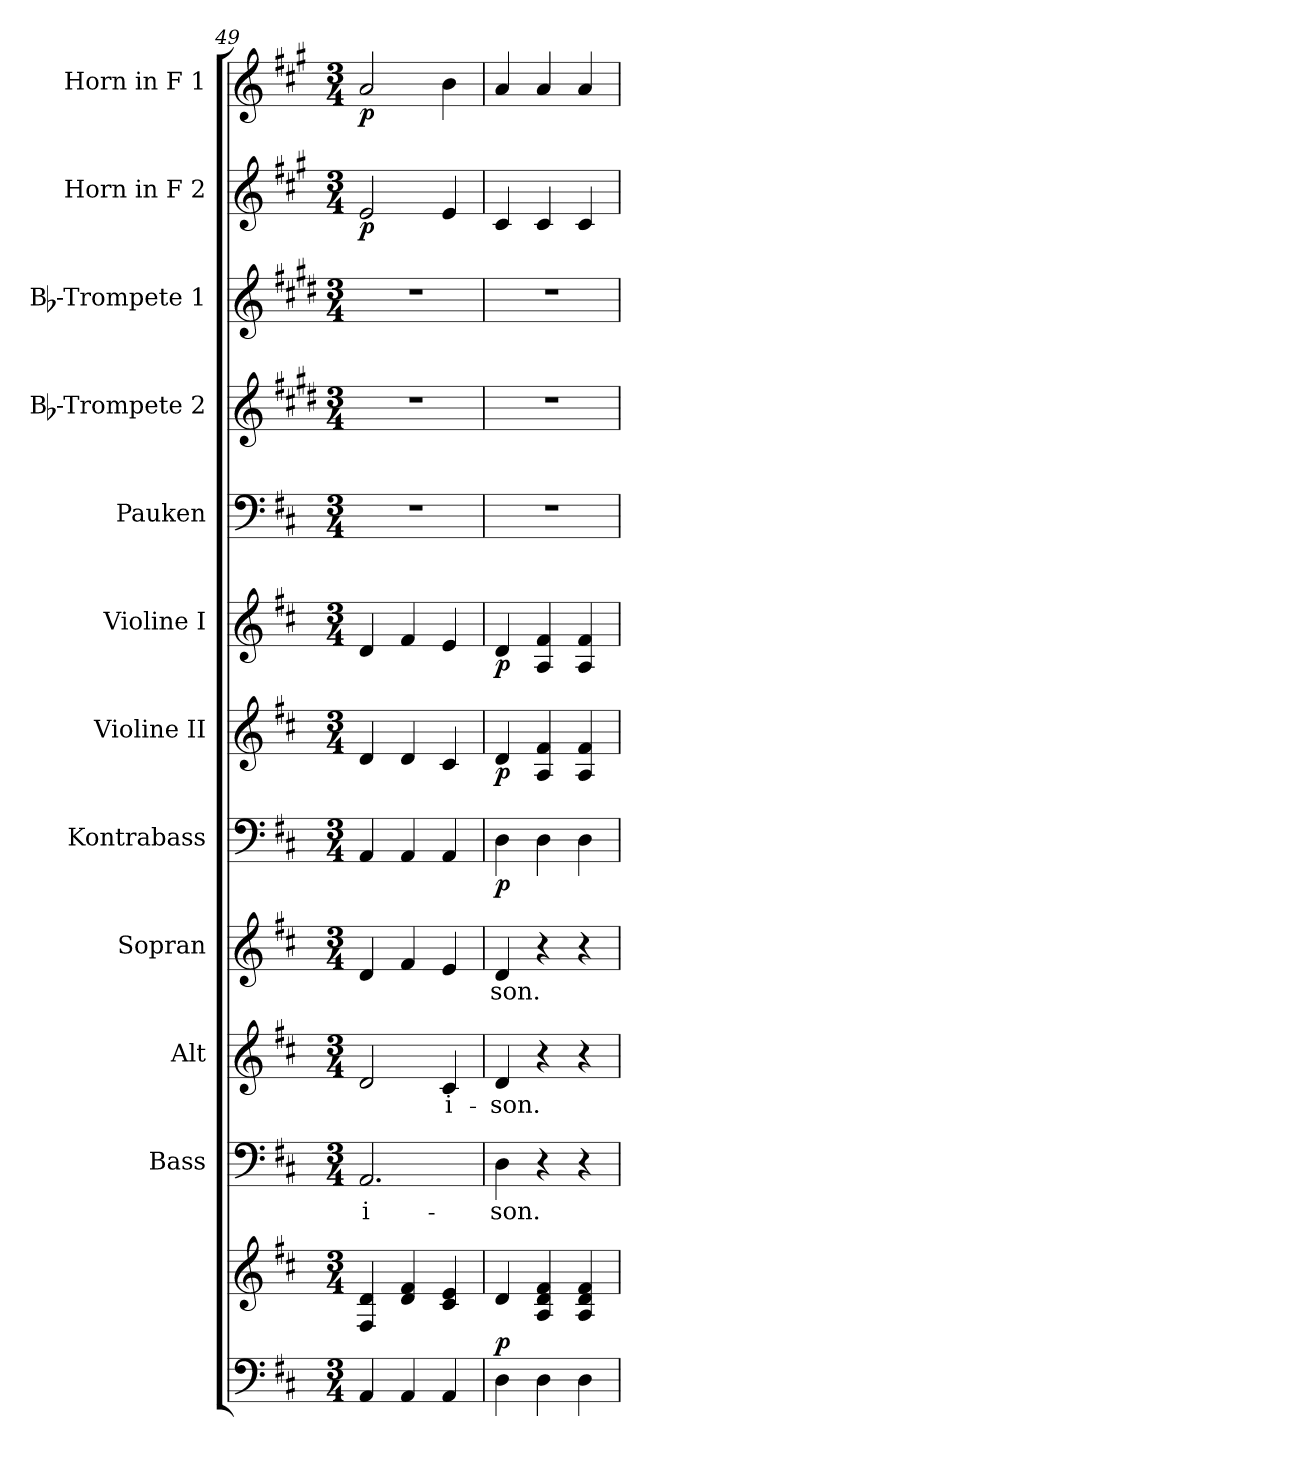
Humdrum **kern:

**kern	**kern	**dynam	**kern	**text	**kern	**text	**kern	**text	**kern	**dynam	**kern	**dynam	**kern	**dynam	**kern	**kern	**kern	**kern	**dynam	**kern	**dynam
*part12	*part12	*part12	*part11	*part11	*part10	*part10	*part9	*part9	*part8	*part8	*part7	*part7	*part6	*part6	*part5	*part4	*part3	*part2	*part2	*part1	*part1
*staff13	*staff12	*staff12/13	*staff11	*staff11	*staff10	*staff10	*staff9	*staff9	*staff8	*staff8	*staff7	*staff7	*staff6	*staff6	*staff5	*staff4	*staff3	*staff2	*staff2	*staff1	*staff1
*	*	*	*I"Bass	*	*I"Alt	*	*I"Sopran	*	*I"Kontrabass	*	*I"Violine II	*	*I"Violine I	*	*I"Pauken	*I"Bb-Trompete 2	*I"Bb-Trompete 1	*I"Horn in F 2	*	*I"Horn in F 1	*
*	*	*	*I'B.	*	*I'A.	*	*I'S.	*	*I'Kb.	*	*I'Vl. II	*	*I'Vl. I	*	*I'Pk.	*I'Bb Trp. 2	*I'Bb Trp. 1	*	*	*	*
*clefF4	*clefG2	*	*clefF4	*	*clefG2	*	*clefG2	*	*clefF4	*	*clefG2	*	*clefG2	*	*clefF4	*clefG2	*clefG2	*clefG2	*	*clefG2	*
*	*	*	*	*	*	*	*	*	*ITrd7c12	*	*	*	*	*	*	*ITrd1c2	*ITrd1c2	*ITrd4c7	*	*ITrd4c7	*
*k[f#c#]	*k[f#c#]	*	*k[f#c#]	*	*k[f#c#]	*	*k[f#c#]	*	*k[f#c#]	*	*k[f#c#]	*	*k[f#c#]	*	*k[f#c#]	*k[f#c#]	*k[f#c#]	*k[f#c#]	*	*k[f#c#]	*
*D:	*D:	*	*D:	*	*D:	*	*D:	*	*D:	*	*D:	*	*D:	*	*D:	*D:	*D:	*D:	*	*D:	*
*M3/4	*M3/4	*	*M3/4	*	*M3/4	*	*M3/4	*	*M3/4	*	*M3/4	*	*M3/4	*	*M3/4	*M3/4	*M3/4	*M3/4	*	*M3/4	*
=49	=49	=49	=49	=49	=49	=49	=49	=49	=49	=49	=49	=49	=49	=49	=49	=49	=49	=49	=49	=49	=49
!	!	!	!	!LO:LY:b	!	!	!	!	!	!	!	!	!	!	!	!	!	!	!LO:DY:b	!	!LO:DY:b
4AA/	4F#/ 4d/	.	2.AA/	-i-	2d/	.	4d/	.	4AAA/	.	4d/	.	4d/	.	2.r	2.r	2.r	2A/	p	2d/	p
4AA/	4d/ 4f#/	.	.	.	.	.	4f#/	.	4AAA/	.	4d/	.	4f#/	.	.	.	.	.	.	.	.
!	!	!	!	!	!	!LO:LY:b	!	!	!	!	!	!	!	!	!	!	!	!	!	!	!
4AA/	4c#/ 4e/	.	.	.	4c#/	-i-	4e/	.	4AAA/	.	4c#/	.	4e/	.	.	.	.	4A/	.	4e\	.
=50	=50	=50	=50	=50	=50	=50	=50	=50	=50	=50	=50	=50	=50	=50	=50	=50	=50	=50	=50	=50	=50
!	!	!LO:DY:a=2	!	!LO:LY:b	!	!LO:LY:b	!	!LO:LY:b	!	!LO:DY:b	!	!LO:DY:b	!	!LO:DY:b	!	!	!	!	!	!	!
4D\	4d/	p	4D\	-son.	4d/	-son.	4d/	-son.	4DD\	p	4d/	p	4d/	p	2.r	2.r	2.r	4F#/	.	4d/	.
4D\	4A/ 4d/ 4f#/	.	4r	.	4r	.	4r	.	4DD\	.	4A/ 4f#/	.	4A/ 4f#/	.	.	.	.	4F#/	.	4d/	.
4D\	4A/ 4d/ 4f#/	.	4r	.	4r	.	4r	.	4DD\	.	4A/ 4f#/	.	4A/ 4f#/	.	.	.	.	4F#/	.	4d/	.
=	=	=	=	=	=	=	=	=	=	=	=	=	=	=	=	=	=	=	=	=	=
*-	*-	*-	*-	*-	*-	*-	*-	*-	*-	*-	*-	*-	*-	*-	*-	*-	*-	*-	*-	*-	*-
